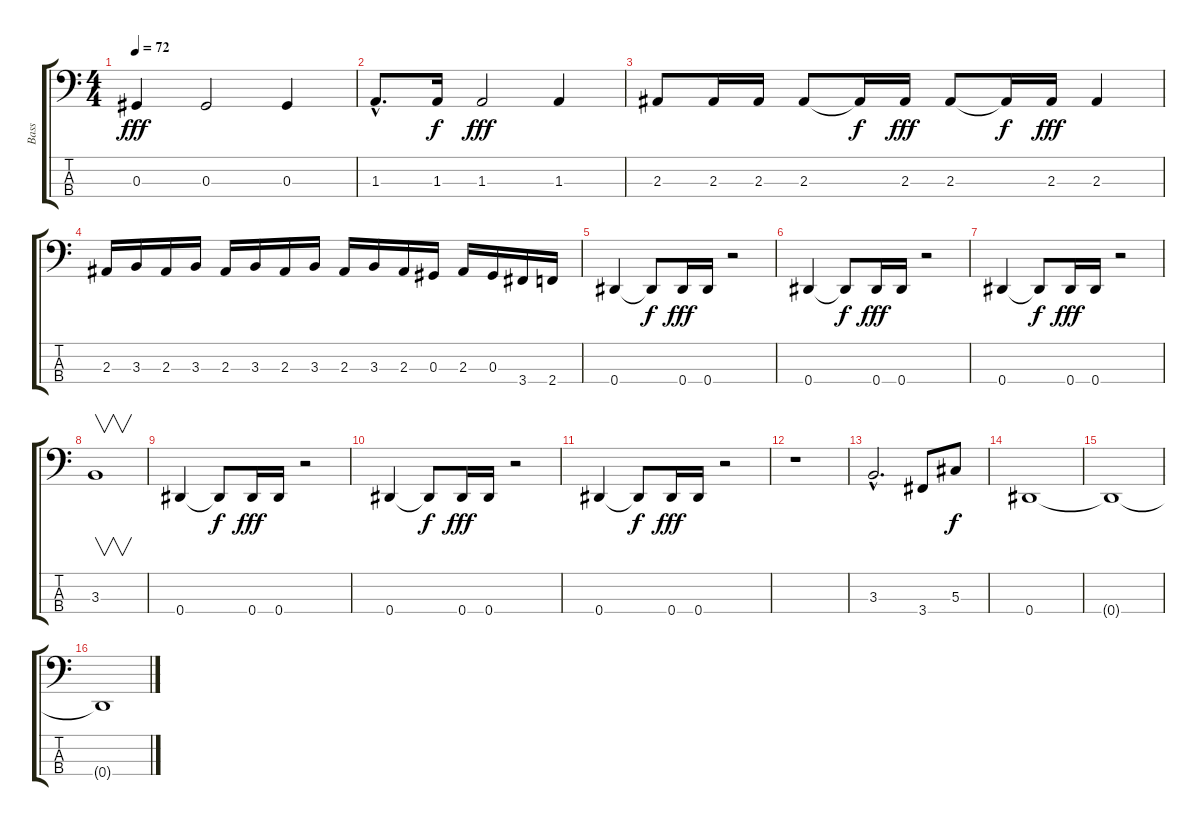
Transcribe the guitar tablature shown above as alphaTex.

\track ("Bass " "Bass ") {instrument electricbasspick}
\staff {score tabs}
\tuning (Gb2 Db2 Ab1 Eb1) {hide}
\ts (4 4)
\tempo 72
\clef f4
\ks c
0.3.4{dy fff} 0.3.2 0.3.4 |
1.3{hac}.8{d} 1.3.16{dy f} 1.3.2{dy fff} 1.3.4 |
2.3.8 2.3.16 2.3.16 2.3.8 2.3{t}.16{dy f} 2.3.16{dy fff} 2.3.8 2.3{t}.16{dy f} 2.3.16{dy fff} 2.3.4 |
2.3.16 3.3.16 2.3.16 3.3.16 2.3.16 3.3.16 2.3.16 3.3.16 2.3.16 3.3.16 2.3.16 0.3.16 2.3.16 0.3.16 3.4.16 2.4.16 |
0.4.4 0.4{t}.8{dy f} 0.4.16{dy fff} 0.4.16 r.2 |
0.4.4 0.4{t}.8{dy f} 0.4.16{dy fff} 0.4.16 r.2 |
0.4.4 0.4{t}.8{dy f} 0.4.16{dy fff} 0.4.16 r.2 |
3.3.1{v} |
0.4.4 0.4{t}.8{dy f} 0.4.16{dy fff} 0.4.16 r.2 |
0.4.4 0.4{t}.8{dy f} 0.4.16{dy fff} 0.4.16 r.2 |
0.4.4 0.4{t}.8{dy f} 0.4.16{dy fff} 0.4.16 r.2 |
r.1 |
3.3{hac}.2{d} 3.4.8 5.3.8{dy f} |
0.4.1 |
0.4{t}.1 |
0.4{t}.1
